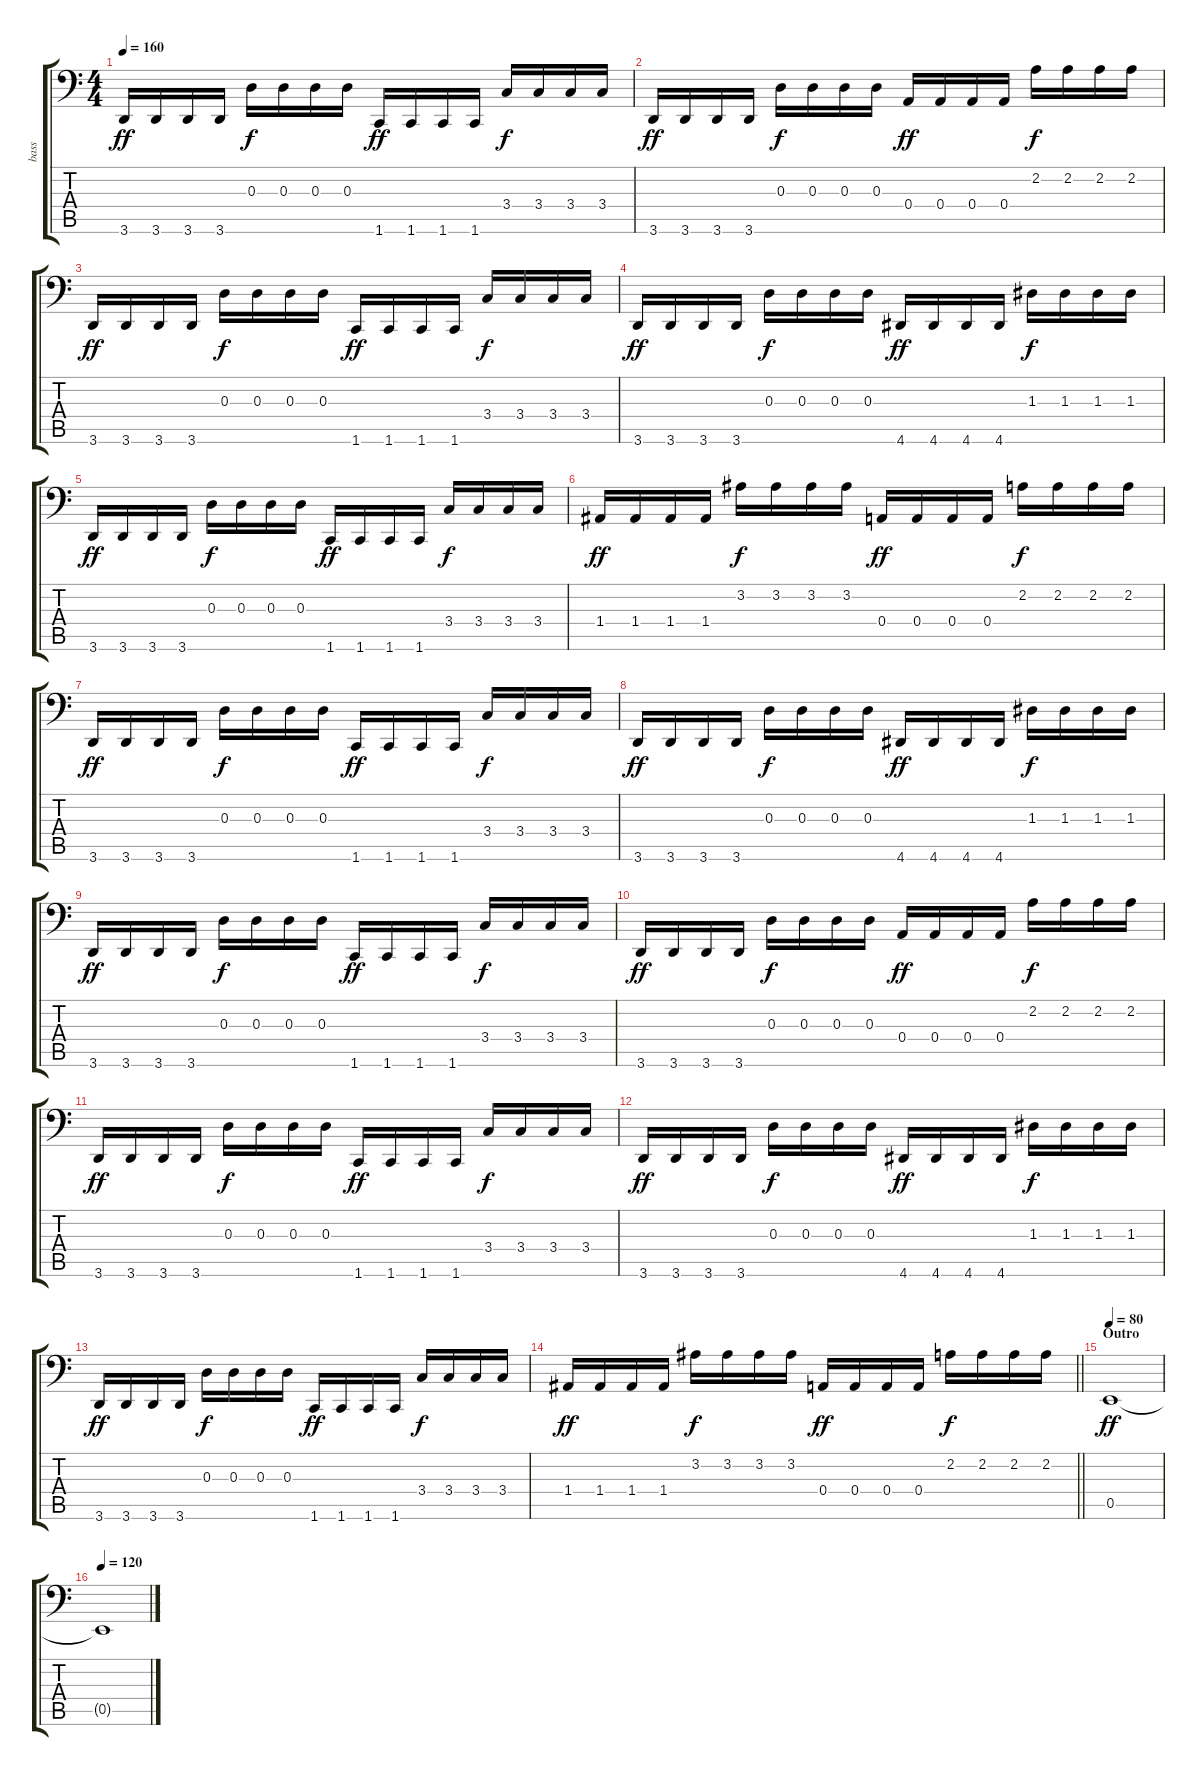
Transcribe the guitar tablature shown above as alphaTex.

\track ("bass" "bass") {instrument electricbassfinger}
\staff {score tabs}
\tuning (C3 G2 D2 A1 E1 B0) {hide}
\ts (4 4)
\tempo 160
\clef f4
\ks c
3.6.16{dy ff} 3.6.16 3.6.16 3.6.16 0.3.16{dy f} 0.3.16 0.3.16 0.3.16 1.6.16{dy ff} 1.6.16 1.6.16 1.6.16 3.4.16{dy f} 3.4.16 3.4.16 3.4.16 |
3.6.16{dy ff} 3.6.16 3.6.16 3.6.16 0.3.16{dy f} 0.3.16 0.3.16 0.3.16 0.4.16{dy ff} 0.4.16 0.4.16 0.4.16 2.2.16{dy f} 2.2.16 2.2.16 2.2.16 |
3.6.16{dy ff} 3.6.16 3.6.16 3.6.16 0.3.16{dy f} 0.3.16 0.3.16 0.3.16 1.6.16{dy ff} 1.6.16 1.6.16 1.6.16 3.4.16{dy f} 3.4.16 3.4.16 3.4.16 |
3.6.16{dy ff} 3.6.16 3.6.16 3.6.16 0.3.16{dy f} 0.3.16 0.3.16 0.3.16 4.6.16{dy ff} 4.6.16 4.6.16 4.6.16 1.3.16{dy f} 1.3.16 1.3.16 1.3.16 |
3.6.16{dy ff} 3.6.16 3.6.16 3.6.16 0.3.16{dy f} 0.3.16 0.3.16 0.3.16 1.6.16{dy ff} 1.6.16 1.6.16 1.6.16 3.4.16{dy f} 3.4.16 3.4.16 3.4.16 |
1.4.16{dy ff} 1.4.16 1.4.16 1.4.16 3.2.16{dy f} 3.2.16 3.2.16 3.2.16 0.4.16{dy ff} 0.4.16 0.4.16 0.4.16 2.2.16{dy f} 2.2.16 2.2.16 2.2.16 |
3.6.16{dy ff} 3.6.16 3.6.16 3.6.16 0.3.16{dy f} 0.3.16 0.3.16 0.3.16 1.6.16{dy ff} 1.6.16 1.6.16 1.6.16 3.4.16{dy f} 3.4.16 3.4.16 3.4.16 |
3.6.16{dy ff} 3.6.16 3.6.16 3.6.16 0.3.16{dy f} 0.3.16 0.3.16 0.3.16 4.6.16{dy ff} 4.6.16 4.6.16 4.6.16 1.3.16{dy f} 1.3.16 1.3.16 1.3.16 |
3.6.16{dy ff} 3.6.16 3.6.16 3.6.16 0.3.16{dy f} 0.3.16 0.3.16 0.3.16 1.6.16{dy ff} 1.6.16 1.6.16 1.6.16 3.4.16{dy f} 3.4.16 3.4.16 3.4.16 |
3.6.16{dy ff} 3.6.16 3.6.16 3.6.16 0.3.16{dy f} 0.3.16 0.3.16 0.3.16 0.4.16{dy ff} 0.4.16 0.4.16 0.4.16 2.2.16{dy f} 2.2.16 2.2.16 2.2.16 |
3.6.16{dy ff} 3.6.16 3.6.16 3.6.16 0.3.16{dy f} 0.3.16 0.3.16 0.3.16 1.6.16{dy ff} 1.6.16 1.6.16 1.6.16 3.4.16{dy f} 3.4.16 3.4.16 3.4.16 |
3.6.16{dy ff} 3.6.16 3.6.16 3.6.16 0.3.16{dy f} 0.3.16 0.3.16 0.3.16 4.6.16{dy ff} 4.6.16 4.6.16 4.6.16 1.3.16{dy f} 1.3.16 1.3.16 1.3.16 |
3.6.16{dy ff} 3.6.16 3.6.16 3.6.16 0.3.16{dy f} 0.3.16 0.3.16 0.3.16 1.6.16{dy ff} 1.6.16 1.6.16 1.6.16 3.4.16{dy f} 3.4.16 3.4.16 3.4.16 |
\barLineRight lightlight
1.4.16{dy ff} 1.4.16 1.4.16 1.4.16 3.2.16{dy f} 3.2.16 3.2.16 3.2.16 0.4.16{dy ff} 0.4.16 0.4.16 0.4.16 2.2.16{dy f} 2.2.16 2.2.16 2.2.16 |
\section ("" "Outro")
\tempo 80
0.5.1{dy ff} |
\tempo 120
0.5{t}.1
